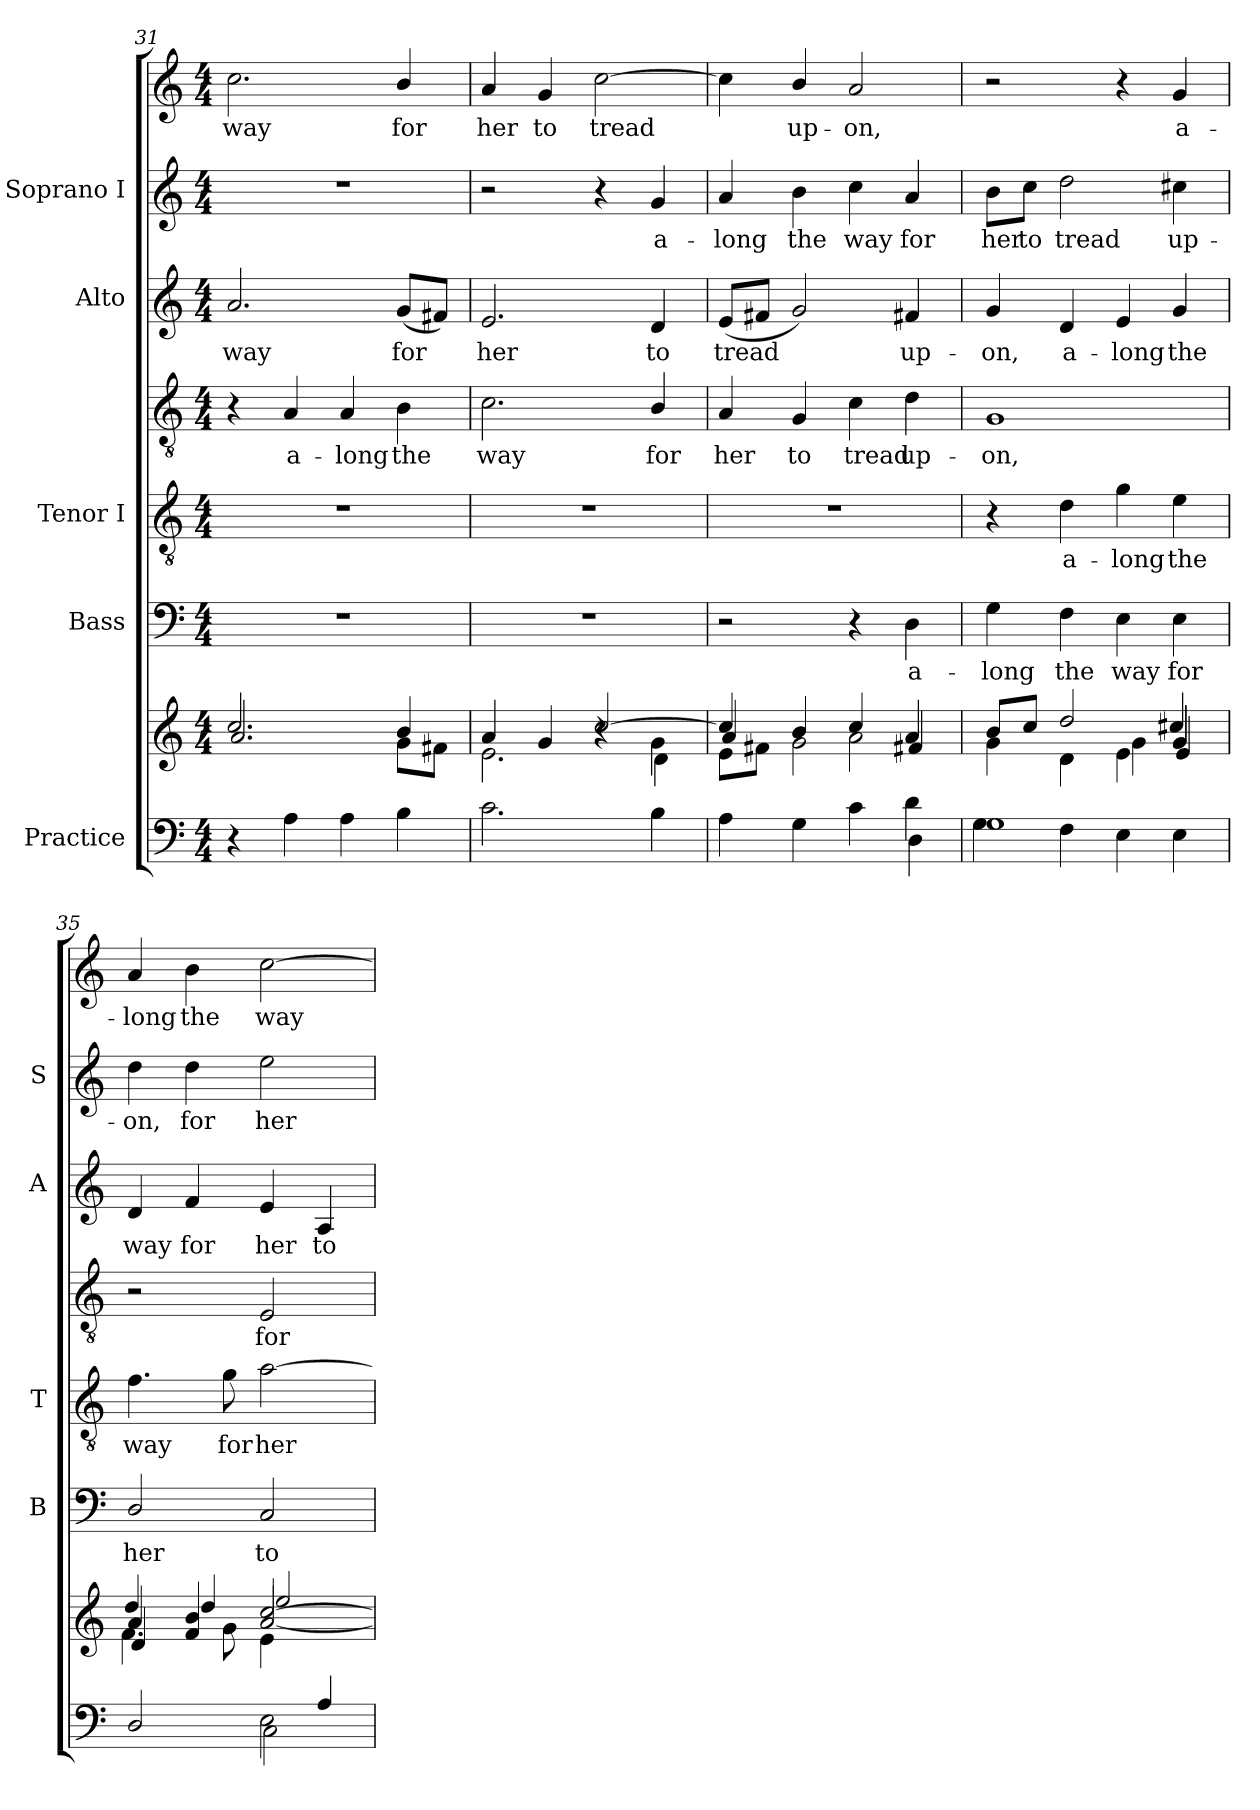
**kern	**kern	**kern	**text	**kern	**text	**kern	**text	**kern	**text	**kern	**text	**kern	**text
*part5	*part5	*part4	*part4	*part3	*part3	*part3	*part3	*part2	*part2	*part1	*part1	*part1	*part1
*staff8	*staff7	*staff6	*staff6	*staff5	*staff5	*staff4	*staff4	*staff3	*staff3	*staff2	*staff2	*staff1	*staff1
*I"Practice	*	*I"Bass	*	*I"Tenor I	*	*	*	*I"Alto	*	*I"Soprano I	*	*	*
*	*	*I'B	*	*I'T	*	*	*	*I'A	*	*I'S	*	*	*
*clefF4	*clefG2	*clefF4	*	*clefGv2	*	*clefGv2	*	*clefG2	*	*clefG2	*	*clefG2	*
*k[]	*k[]	*k[]	*	*k[]	*	*k[]	*	*k[]	*	*k[]	*	*k[]	*
*C:	*C:	*C:	*	*C:	*	*C:	*	*C:	*	*C:	*	*C:	*
*M4/4	*M4/4	*M4/4	*	*M4/4	*	*M4/4	*	*M4/4	*	*M4/4	*	*M4/4	*
=31	=31	=31	=31	=31	=31	=31	=31	=31	=31	=31	=31	=31	=31
*^	*^	*	*	*	*	*	*	*	*	*	*	*	*
*	*^	*	*^	*	*	*	*	*	*	*	*	*	*	*	*
!	!	!	!	!	!	!	!	!	!	!	!	!	!LO:LY:b	!	!	!	!LO:LY:b
4r	1ryy	1ryy	2.cc/	1ryy	2.a/	1r	.	1r	.	4r	.	2.a	way	1r	.	2.cc	way
!	!	!	!	!	!	!	!	!	!	!	!LO:LY:b	!	!	!	!	!	!
4A\	.	.	.	.	.	.	.	.	.	4A	a-	.	.	.	.	.	.
!	!	!	!	!	!	!	!	!	!	!	!LO:LY:b	!	!	!	!	!	!
4A\	.	.	.	.	.	.	.	.	.	4A	-long	.	.	.	.	.	.
!	!	!	!	!	!	!	!	!	!	!	!LO:LY:b	!	!LO:LY:b	!	!	!	!LO:LY:b
4B\	.	.	4b/	.	8g\L	.	.	.	.	4B	the	(<8gL	for	.	.	4b/	for
.	.	.	.	.	8f#X\J	.	.	.	.	.	.	8f#XJ)	.	.	.	.	.
=32	=32	=32	=32	=32	=32	=32	=32	=32	=32	=32	=32	=32	=32	=32	=32	=32	=32
!	!	!	!	!	!	!	!	!	!	!	!LO:LY:b	!	!LO:LY:b	!	!	!	!LO:LY:b
2.c\	1ryy	1ryy	4a/	2ryy	2.e\	1r	.	1r	.	2.c	way	2.e	her	2r	.	4a	her
!	!	!	!	!	!	!	!	!	!	!	!	!	!	!	!	!	!LO:LY:b
.	.	.	4g/	.	.	.	.	.	.	.	.	.	.	.	.	4g	to
!	!	!	!	!	!	!	!	!	!	!	!	!	!	!	!	!	!LO:LY:b
.	.	.	[2cc/	4r	.	.	.	.	.	.	.	.	.	4r	.	[2cc	tread
!	!	!	!	!	!	!	!	!	!	!	!LO:LY:b	!	!LO:LY:b	!	!LO:LY:b	!	!
4B\	.	.	.	4g\	4d\	.	.	.	.	4B/	for	4d	to	4g	a-	.	.
=33	=33	=33	=33	=33	=33	=33	=33	=33	=33	=33	=33	=33	=33	=33	=33	=33	=33
!	!	!	!	!	!	!	!	!	!	!	!LO:LY:b	!	!LO:LY:b	!	!LO:LY:b	!	!
4A\	1ryy	2ryy	4cc/]	4a/	8e\L	2r	.	1r	.	4A	her	(<8eL	tread	4a	long	4cc]	.
.	.	.	.	.	8f#X\J	.	.	.	.	.	.	8f#XJ	.	.	.	.	.
!	!	!	!	!	!	!	!	!	!	!	!LO:LY:b	!	!	!	!LO:LY:b	!	!LO:LY:b
4G\	.	.	4b/	4b/	2g\	.	.	.	.	4G	to	2g)	.	4b	the	4b/	-up-
!	!	!	!	!	!	!	!	!	!	!	!LO:LY:b	!	!	!	!LO:LY:b	!	!LO:LY:b
4c\	.	4ryy	2a\	4cc/	.	4r	.	.	.	4c	tread	.	.	4cc	way	2a	-on,
!	!	!	!	!	!	!	!LO:LY:b	!	!	!	!LO:LY:b	!	!LO:LY:b	!	!LO:LY:b	!	!
4d\	.	4D\	.	4a/	4f#X/	4D	a-	.	.	4d	up-	4f#X	up-	4a	for	.	.
=34	=34	=34	=34	=34	=34	=34	=34	=34	=34	=34	=34	=34	=34	=34	=34	=34	=34
*	*	*	*	*	*^	*	*	*	*	*	*	*	*	*	*	*	*
!	!	!	!	!	!	!	!	!LO:LY:b	!	!	!	!LO:LY:b	!	!LO:LY:b	!	!LO:LY:b	!	!
1G/	4ryy	4G\	2ryy	8b/L	4g\	4ryy	4G	-long	4r	.	1G	-on,	4g	-on,	8b\L	-her	2r	.
!	!	!	!	!	!	!	!	!	!	!	!	!	!	!	!	!LO:LY:b	!	!
.	.	.	.	8cc/J	.	.	.	.	.	.	.	.	.	.	8cc\J	to	.	.
!	!	!	!	!	!	!	!	!LO:LY:b	!	!LO:LY:b	!	!	!	!LO:LY:b	!	!LO:LY:b	!	!
.	2.ryy	4F\	.	2dd/	4d\	4d\	4F	the	4d	a-	.	.	4d	a-	2dd	tread	.	.
!	!	!	!	!	!	!	!	!LO:LY:b	!	!LO:LY:b	!	!	!	!LO:LY:b	!	!	!	!
.	.	4E\	4ryy	.	4e\	4g\	4E	way	4g	-long	.	.	4e	-long	.	.	4r	.
!	!	!	!	!	!	!	!	!LO:LY:b	!	!LO:LY:b	!	!	!	!LO:LY:b	!	!LO:LY:b	!	!LO:LY:b
.	.	4E\	4g/	4cc#X/	4g/	4e/	4E	for	4e	the	.	.	4g	the	4cc#X	up-	4g	a-
=35	=35	=35	=35	=35	=35	=35	=35	=35	=35	=35	=35	=35	=35	=35	=35	=35	=35	=35
!	!	!	!	!	!	!	!	!LO:LY:b	!	!LO:LY:b	!	!	!	!LO:LY:b	!	!LO:LY:b	!	!LO:LY:b
2.ryy	2ryy	2D/	4a/	4dd/	4d/	4.f\	2D/	her	4.f	way	2r	.	4d	way	4dd	on,	4a	-long
!	!	!	!	!	!	!	!	!	!	!	!	!	!	!LO:LY:b	!	!LO:LY:b	!	!LO:LY:b
.	.	.	4b/	4dd/	4f/	.	.	.	.	.	.	.	4f	for	4dd	for	4b	the
!	!	!	!	!	!	!	!	!	!	!LO:LY:b	!	!	!	!	!	!	!	!
.	.	.	.	.	.	8g\	.	.	8g	for	.	.	.	.	.	.	.	.
!	!	!	!	!	!	!	!	!LO:LY:b	!	!LO:LY:b	!	!LO:LY:b	!	!LO:LY:b	!	!LO:LY:b	!	!LO:LY:b
.	2E\	2C\	[2cc/	2ee/	4e\	[2a/	2C	to	[2a	her	2E	for	4e	her	2ee	her	[2cc	way
!	!	!	!	!	!	!	!	!	!	!	!	!	!	!LO:LY:b	!	!	!	!
4A/	.	.	.	.	4ryy	.	.	.	.	.	.	.	4A	to	.	.	.	.
*v	*v	*v	*	*	*	*	*	*	*	*	*	*	*	*	*	*	*	*
*	*v	*v	*v	*v	*	*	*	*	*	*	*	*	*	*	*	*
=	=	=	=	=	=	=	=	=	=	=	=	=	=
*-	*-	*-	*-	*-	*-	*-	*-	*-	*-	*-	*-	*-	*-
